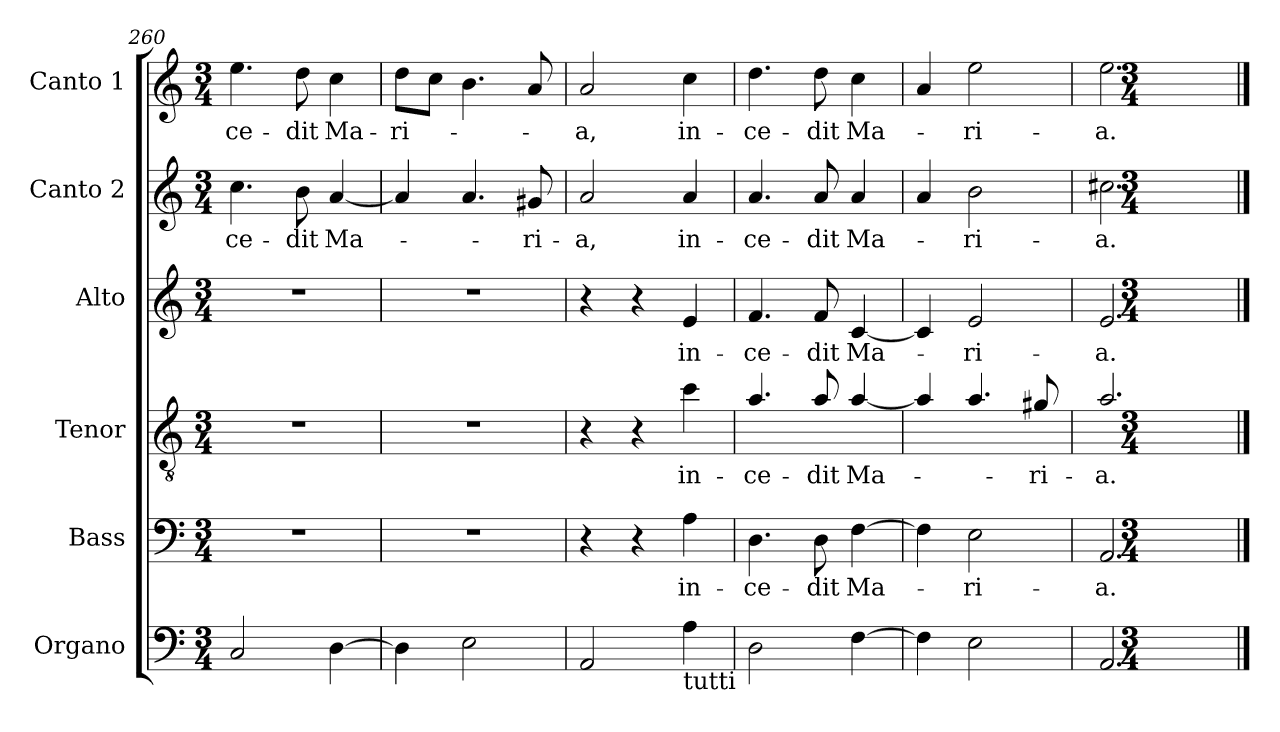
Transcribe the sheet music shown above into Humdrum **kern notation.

**kern	**kern	**text	**kern	**text	**kern	**text	**kern	**text	**kern	**text
*part6	*part5	*part5	*part4	*part4	*part3	*part3	*part2	*part2	*part1	*part1
*staff6	*staff5	*staff5	*staff4	*staff4	*staff3	*staff3	*staff2	*staff2	*staff1	*staff1
*I"Organo	*I"Bass	*	*I"Tenor	*	*I"Alto	*	*I"Canto 2	*	*I"Canto 1	*
*I'Org	*I'B	*	*I'T	*	*I'A	*	*I'C2	*	*I'C1	*
!!LO:LB:g=z
*clefF4	*clefF4	*	*clefGv2	*	*clefG2	*	*clefG2	*	*clefG2	*
*	*	*	*ITrd7c12	*	*	*	*	*	*	*
*k[]	*k[]	*	*k[]	*	*k[]	*	*k[]	*	*k[]	*
*C:	*C:	*	*C:	*	*C:	*	*C:	*	*C:	*
*M3/4	*M3/4	*	*M3/4	*	*M3/4	*	*M3/4	*	*M3/4	*
=260	=260	=260	=260	=260	=260	=260	=260	=260	=260	=260
!	!	!	!	!	!	!	!	!LO:LY:b	!	!
!	!	!	!	!	!	!	!	!	!	!LO:LY:b
2C/	2.r	.	2.r	.	2.r	.	4.cc\	-ce-	4.ee\	-ce-
!	!	!	!	!	!	!	!	!LO:LY:b	!	!
!	!	!	!	!	!	!	!	!	!	!LO:LY:b
.	.	.	.	.	.	.	8b\	-dit	8dd\	dit
!	!	!	!	!	!	!	!	!LO:LY:b	!	!
!	!	!	!	!	!	!	!	!	!	!LO:LY:b
[>4D\	.	.	.	.	.	.	[<4a/	Ma-	4cc\	Ma-
=261	=261	=261	=261	=261	=261	=261	=261	=261	=261	=261
!	!	!	!	!	!	!	!	!	!	!LO:LY:b
4D\]	2.r	.	2.r	.	2.r	.	4a/]	.	8dd\L	-ri-
.	.	.	.	.	.	.	.	.	8cc\J	.
2E\	.	.	.	.	.	.	4.a/	.	4.b\	.
!	!	!	!	!	!	!	!	!LO:LY:b	!	!
.	.	.	.	.	.	.	8g#X/	-ri-	8a/	.
=262	=262	=262	=262	=262	=262	=262	=262	=262	=262	=262
!	!	!	!	!	!	!	!	!LO:LY:b	!	!
!	!	!	!	!	!	!	!	!	!	!LO:LY:b
2AA/	4r	.	4r	.	4r	.	2a/	-a,	2a/	a,
.	4r	.	4r	.	4r	.	.	.	.	.
!	!	!LO:LY:b	!	!	!	!	!	!	!	!
!	!	!	!	!LO:LY:b	!	!	!	!	!	!
!	!	!	!	!	!	!LO:LY:b	!	!	!	!
!	!	!	!	!	!	!	!	!LO:LY:b	!	!
!LO:TX:b:t=tutti	!	!	!	!	!	!	!	!	!	!
!	!	!	!	!	!	!	!	!	!	!LO:LY:b
4A\	4A\	in-	4c\	in-	4e/	in-	4a/	in-	4cc\	in-
=263	=263	=263	=263	=263	=263	=263	=263	=263	=263	=263
!	!	!LO:LY:b	!	!	!	!	!	!	!	!
!	!	!	!	!LO:LY:b	!	!	!	!	!	!
!	!	!	!	!	!	!LO:LY:b	!	!	!	!
!	!	!	!	!	!	!	!	!LO:LY:b	!	!
!	!	!	!	!	!	!	!	!	!	!LO:LY:b
2D\	4.D\	-ce-	4.A/	-ce-	4.f/	-ce-	4.a/	-ce-	4.dd\	-ce-
!	!	!LO:LY:b	!	!	!	!	!	!	!	!
!	!	!	!	!LO:LY:b	!	!	!	!	!	!
!	!	!	!	!	!	!LO:LY:b	!	!	!	!
!	!	!	!	!	!	!	!	!LO:LY:b	!	!
!	!	!	!	!	!	!	!	!	!	!LO:LY:b
.	8D\	-dit	8A/	-dit	8f/	-dit	8a/	-dit	8dd\	-dit
!	!	!LO:LY:b	!	!	!	!	!	!	!	!
!	!	!	!	!LO:LY:b	!	!	!	!	!	!
!	!	!	!	!	!	!LO:LY:b	!	!	!	!
!	!	!	!	!	!	!	!	!LO:LY:b	!	!
!	!	!	!	!	!	!	!	!	!	!LO:LY:b
[>4F\	[>4F\	Ma-	[<4A/	Ma-	[<4c/	Ma-	4a/	Ma-	4cc\	Ma-
=264	=264	=264	=264	=264	=264	=264	=264	=264	=264	=264
4F\]	4F\]	.	4A/]	.	4c/]	.	4a/	.	4a/	.
!	!	!LO:LY:b	!	!	!	!	!	!	!	!
!	!	!	!	!	!	!LO:LY:b	!	!	!	!
!	!	!	!	!	!	!	!	!LO:LY:b	!	!
!	!	!	!	!	!	!	!	!	!	!LO:LY:b
2E\	2E\	-ri-	4.A/	.	2e/	-ri-	2b\	-ri-	2ee\	-ri-
!	!	!	!	!LO:LY:b	!	!	!	!	!	!
.	.	.	8G#X/	-ri-	.	.	.	.	.	.
=265	=265	=265	=265	=265	=265	=265	=265	=265	=265	=265
!	!	!LO:LY:b	!	!	!	!	!	!	!	!
!	!	!	!	!LO:LY:b	!	!	!	!	!	!
!	!	!	!	!	!	!LO:LY:b	!	!	!	!
!	!	!	!	!	!	!	!	!LO:LY:b	!	!
!	!	!	!	!	!	!	!	!	!	!LO:LY:b
2.AA/	2.AA/	-a.	2.A/	-a.	2.e/	-a.	2.cc#X\	-a.	2.ee\	-a.
*M3/4	*M3/4	*	*M3/4	*	*M3/4	*	*M3/4	*	*M3/4	*
==	==	==	==	==	==	==	==	==	==	==
*-	*-	*-	*-	*-	*-	*-	*-	*-	*-	*-
